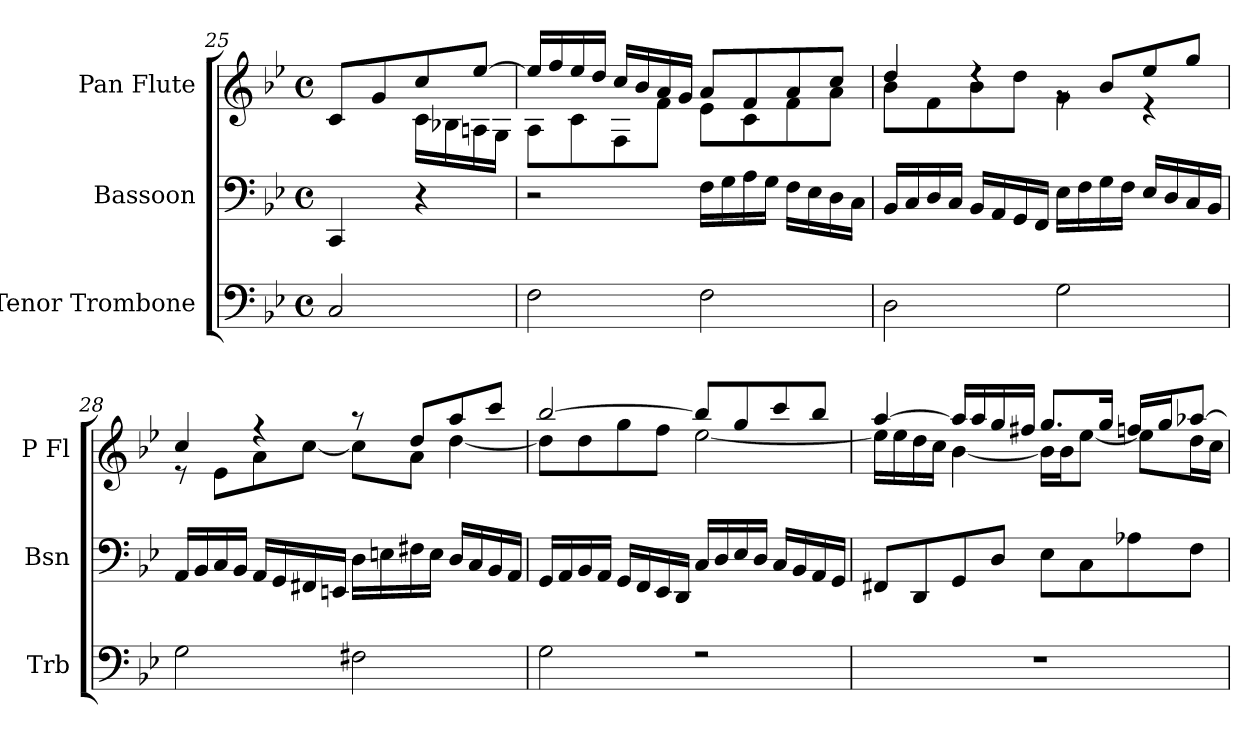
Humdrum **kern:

**kern	**kern	**kern
*part3	*part2	*part1
*staff3	*staff2	*staff1
*I"Tenor Trombone	*I"Bassoon	*I"Pan Flute
*I'Trb	*I'Bsn	*I'P Fl
*clefF4	*clefF4	*clefG2
*k[b-e-]	*k[b-e-]	*k[b-e-]
*M4/4	*M4/4	*M4/4
*met(c)	*met(c)	*met(c)
=25	=25	=25
*	*	*^
2C/	4CC/	8c/L	16c\LLyy
.	.	.	16d\
.	.	8g/	16e-\
.	.	.	16d\JJ
.	4r	8cc/	16c\LL
.	.	.	16B-X\
.	.	[8ee-/J	16An\
.	.	.	16G\JJ
=26	=26	=26	=26
2F\	2r	16ee-/LL]	8A\L
.	.	16ff/	.
.	.	16ee-/	8c\
.	.	16dd/JJ	.
.	.	16cc/LL	8F\
.	.	16b-/	.
.	.	16a/	8f\J
.	.	16g/JJ	.
2F\	16F\LL	8a/L	8e-\L
.	16G\	.	.
.	16A\	8f/	8c\
.	16G\JJ	.	.
.	16F\LL	8a/	8f\
.	16E-\	.	.
.	16D\	8cc/J	8a\J
.	16C\JJ	.	.
=27	=27	=27	=27
2D\	16BB-/LL	4dd/	8b-\L
.	16C/	.	.
.	16D/	.	8f\
.	16C/JJ	.	.
.	16BB-/LL	4rdd	8b-\
.	16AA/	.	.
.	16GG/	.	8dd\J
.	16FF/JJ	.	.
2G\	16E-\LL	8rg	4g\
.	16F\	.	.
.	16G\	8b-/L	.
.	16F\JJ	.	.
.	16E-/LL	8ee-/	4re
.	16D/	.	.
.	16C/	8gg/J	.
.	16BB-/JJ	.	.
!!LO:LB:g=z	!!
=28	=28	=28	=28
2G\	16AA/LL	4cc/	8re
.	16BB-/	.	.
.	16C/	.	8e-\L
.	16BB-/JJ	.	.
.	16AA/LL	4rff	8a\
.	16GG/	.	.
.	16FF#X/	.	[8cc\J
.	16EEn/JJ	.	.
2F#X\	16D\LL	8raa	8cc\L]
.	16En\	.	.
.	16F#X\	8dd/L	8a\J
.	16E\JJ	.	.
.	16D/LL	8aa/	[4dd\
.	16C/	.	.
.	16BB-/	8ccc/J	.
.	16AA/JJ	.	.
=29	=29	=29	=29
2G\	16GG/LL	[2bb-/	8dd\L]
.	16AA/	.	.
.	16BB-/	.	8dd\
.	16AA/JJ	.	.
.	16GG/LL	.	8gg\
.	16FF/	.	.
.	16EE-/	.	8ff\J
.	16DD/JJ	.	.
2rF	16C/LL	8bb-/L]	[2ee-\
.	16D/	.	.
.	16E-/	8gg/	.
.	16D/JJ	.	.
.	16C/LL	8ccc/	.
.	16BB-/	.	.
.	16AA/	8bb-/J	.
.	16GG/JJ	.	.
=30	=30	=30	=30
1r	8FF#X/L	[4aa/	16ee-\LL]
.	.	.	16ee-\
.	8DD/	.	16dd\
.	.	.	16cc\JJ
.	8GG/	16aa/LL]	[4b-\
.	.	16aa/	.
.	8D/J	16gg/	.
.	.	16ff#X/JJ	.
.	8E-\L	8.gg/L	16b-\LL]
.	.	.	16b-\J
.	8C\	.	[8ee-\J
.	.	16gg/Jk	.
.	8A-X\	16ffn/LL	8ee-\L]
.	.	16gg/J	.
.	8F\J	[8aa-X/J	16dd\L
.	.	.	16cc\JJ
*	*	*v	*v
=	=	=
*-	*-	*-
